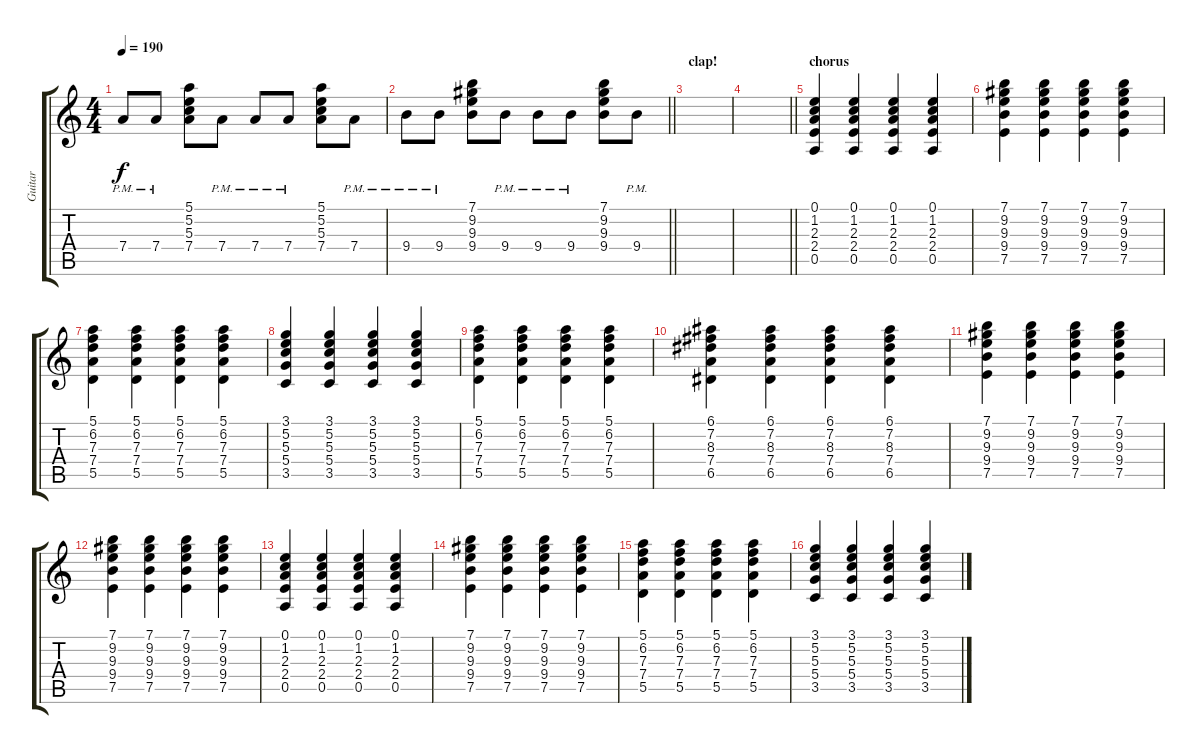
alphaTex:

\track ("Guitar" "Guitar") {instrument overdrivenguitar}
\staff {score tabs}
\tuning (E4 B3 G3 D3 A2 E2) {hide}
\ts (4 4)
\tempo 190
\clef g2
\ks c
7.4{pm}.8{dy f} 7.4{pm}.8 (5.1 5.2 5.3 7.4).8 7.4{pm}.8 7.4{pm}.8 7.4{pm}.8 (5.1 5.2 5.3 7.4).8 7.4{pm}.8 |
\barLineRight lightlight
9.4{pm}.8 9.4{pm}.8 (7.1 9.2 9.3 9.4).8 9.4{pm}.8 9.4{pm}.8 9.4{pm}.8 (7.1 9.2 9.3 9.4).8 9.4{pm}.8 |
\section ("" "clap!")
|
\barLineRight lightlight
|
\section ("" "chorus")
(0.1 1.2 2.3 2.4 0.5).4 (0.1 1.2 2.3 2.4 0.5).4 (0.1 1.2 2.3 2.4 0.5).4 (0.1 1.2 2.3 2.4 0.5).4 |
(7.1 9.2 9.3 9.4 7.5).4 (7.1 9.2 9.3 9.4 7.5).4 (7.1 9.2 9.3 9.4 7.5).4 (7.1 9.2 9.3 9.4 7.5).4 |
(5.1 6.2 7.3 7.4 5.5).4 (5.1 6.2 7.3 7.4 5.5).4 (5.1 6.2 7.3 7.4 5.5).4 (5.1 6.2 7.3 7.4 5.5).4 |
(3.1 5.2 5.3 5.4 3.5).4 (3.1 5.2 5.3 5.4 3.5).4 (3.1 5.2 5.3 5.4 3.5).4 (3.1 5.2 5.3 5.4 3.5).4 |
(5.1 6.2 7.3 7.4 5.5).4 (5.1 6.2 7.3 7.4 5.5).4 (5.1 6.2 7.3 7.4 5.5).4 (5.1 6.2 7.3 7.4 5.5).4 |
(6.1 7.2 8.3 7.4 6.5).4 (6.1 7.2 8.3 7.4 6.5).4 (6.1 7.2 8.3 7.4 6.5).4 (6.1 7.2 8.3 7.4 6.5).4 |
(7.1 9.2 9.3 9.4 7.5).4 (7.1 9.2 9.3 9.4 7.5).4 (7.1 9.2 9.3 9.4 7.5).4 (7.1 9.2 9.3 9.4 7.5).4 |
(7.1 9.2 9.3 9.4 7.5).4 (7.1 9.2 9.3 9.4 7.5).4 (7.1 9.2 9.3 9.4 7.5).4 (7.1 9.2 9.3 9.4 7.5).4 |
(0.1 1.2 2.3 2.4 0.5).4 (0.1 1.2 2.3 2.4 0.5).4 (0.1 1.2 2.3 2.4 0.5).4 (0.1 1.2 2.3 2.4 0.5).4 |
(7.1 9.2 9.3 9.4 7.5).4 (7.1 9.2 9.3 9.4 7.5).4 (7.1 9.2 9.3 9.4 7.5).4 (7.1 9.2 9.3 9.4 7.5).4 |
(5.1 6.2 7.3 7.4 5.5).4 (5.1 6.2 7.3 7.4 5.5).4 (5.1 6.2 7.3 7.4 5.5).4 (5.1 6.2 7.3 7.4 5.5).4 |
(3.1 5.2 5.3 5.4 3.5).4 (3.1 5.2 5.3 5.4 3.5).4 (3.1 5.2 5.3 5.4 3.5).4 (3.1 5.2 5.3 5.4 3.5).4
